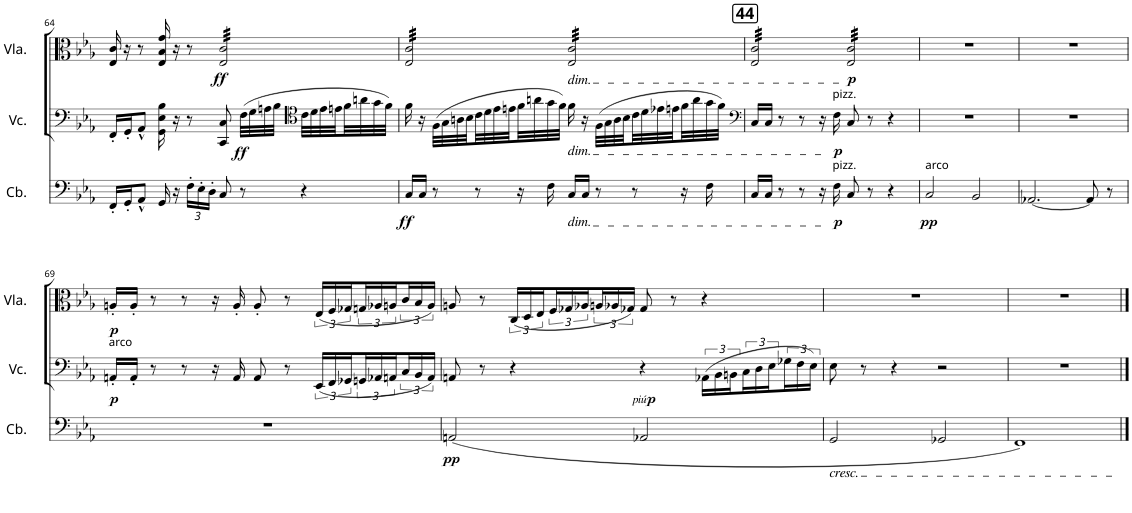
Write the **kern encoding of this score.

**kern	**dynam	**kern	**kern	**dynam
*part2	*part2	*part1	*part1	*part1
*staff3	*staff3	*staff2	*staff1	*staff1/2
*I"Contrabass	*	*I"Viola	*	*
*I'Cb.	*	*I'Vla.	*	*
!!LO:PB:g=z
*clefF4	*	*clefF4	*clefC3	*
*Trd7c12	*	*	*	*
*k[b-e-a-]	*	*k[b-e-a-]	*k[b-e-a-]	*
*M4/4	*	*M4/4	*M4/4	*
=64	=64	=64	=64	=64
16FF'/LL	.	16FF'/LL	16E-/ 16c/	.
16GG'/J	.	16GG'/J	16r	.
8AA-^^/J	.	8AA-^^/J	8r	.
16GG/	.	16GG\ 16E-\ 16B-\	16E-/ 16B-/ 16g/	.
16r	.	16r	16r	.
*Xbrackettup	*	*	*	*
24F'\LL	.	8r	8r	.
24E-'\	.	.	.	.
24D'\JJ	.	.	.	.
!	!	!	!	!LO:DY:b
*	*	*	*tremolo	*
8C/	.	8CC/ 8C/	32E-/ 32c/LLL	ff
.	.	.	32E-/ 32c/	.
.	.	.	32E-/ 32c/	.
.	.	.	32E-/ 32c/	.
!	!	!	!	!LO:DY:b=2
8r	.	(32F\LLL	32E-/ 32c/	ff
.	.	32G\	32E-/ 32c/	.
.	.	32An\	32E-/ 32c/	.
.	.	32B-\JJJ	32E-/ 32c/	.
*	*	*clefC4	*	*
4r	.	32c\LLL	32E-/ 32c/	.
.	.	32d\	32E-/ 32c/	.
.	.	32e-\	32E-/ 32c/	.
.	.	32en\	32E-/ 32c/	.
.	.	32f\	32E-/ 32c/	.
.	.	32an\	32E-/ 32c/	.
.	.	32g\	32E-/ 32c/	.
.	.	32f\JJJ)	32E-/ 32c/JJJ	.
=65	=65	=65	=65	=65
!	!LO:DY:b	!	!	!
16C'/LL	ff	16f\	32E-/ 32c/LLL	.
.	.	.	32E-/ 32c/	.
16C'/JJ	.	16r	32E-/ 32c/	.
.	.	.	32E-/ 32c/	.
8r	.	(32F\LLL	32E-/ 32c/	.
.	.	32G\	32E-/ 32c/	.
.	.	32An\	32E-/ 32c/	.
.	.	32B-\JJ	32E-/ 32c/	.
8r	.	32c\LL	32E-/ 32c/	.
.	.	32d\	32E-/ 32c/	.
.	.	32e-\	32E-/ 32c/	.
.	.	32en\	32E-/ 32c/	.
16r	.	32f\	32E-/ 32c/	.
.	.	32an\	32E-/ 32c/	.
16F\	.	32g\	32E-/ 32c/	.
.	.	32f\JJJ)	32E-/ 32c/JJJ	.
!	!	!	!LO:TX:b:i:t=dim.	!
!	!	!LO:TX:b:i:t=dim.	!	!
!LO:TX:b:i:t=dim.	!	!	!	!
16C'/LL	.	16f\	32E-/ 32c/LLL	.
.	.	.	32E-/ 32c/	.
16C'/JJ	.	16r	32E-/ 32c/	.
.	.	.	32E-/ 32c/	.
8r	.	(32F\LLL	32E-/ 32c/	.
.	.	32G\	32E-/ 32c/	.
.	.	32A\	32E-/ 32c/	.
.	.	32B-\JJ	32E-/ 32c/	.
8r	.	32c\LL	32E-/ 32c/	.
.	.	32d\	32E-/ 32c/	.
.	.	32e-X\	32E-/ 32c/	.
.	.	32en\	32E-/ 32c/	.
16r	.	32f\	32E-/ 32c/	.
.	.	32a\	32E-/ 32c/	.
16F\	.	32g\	32E-/ 32c/	.
.	.	32f\JJJ)	32E-/ 32c/JJJ	.
=66	=66	=66	=66	=66
*	*	*clefF4	*	*
16C'/LL	.	16C'/LL	32E-/ 32c/LLL	.
.	.	.	32E-/ 32c/	.
16C'/JJ	.	16C'/JJ	32E-/ 32c/	.
.	.	.	32E-/ 32c/	.
8r	.	8r	32E-/ 32c/	.
.	.	.	32E-/ 32c/	.
.	.	.	32E-/ 32c/	.
.	.	.	32E-/ 32c/	.
8r	.	8r	32E-/ 32c/	.
.	.	.	32E-/ 32c/	.
.	.	.	32E-/ 32c/	.
.	.	.	32E-/ 32c/	.
16r	.	16r	32E-/ 32c/	.
.	.	.	32E-/ 32c/	.
!	!	!LO:TX:a:t=pizz.	!	!
!LO:TX:a:t=pizz.	!	!	!	!
!	!LO:DY:b	!	!	!LO:DY:b=2
16F\	p	16F\	32E-/ 32c/	p
.	.	.	32E-/ 32c/JJJ	.
!	!	!	!	!LO:DY:b
8C/	.	8C/	32E-/ 32c/LLL	p
.	.	.	32E-/ 32c/	.
.	.	.	32E-/ 32c/	.
.	.	.	32E-/ 32c/	.
8r	.	8r	32E-/ 32c/	.
.	.	.	32E-/ 32c/	.
.	.	.	32E-/ 32c/	.
.	.	.	32E-/ 32c/	.
4r	.	4r	32E-/ 32c/	.
.	.	.	32E-/ 32c/	.
.	.	.	32E-/ 32c/	.
.	.	.	32E-/ 32c/	.
.	.	.	32E-/ 32c/	.
.	.	.	32E-/ 32c/	.
.	.	.	32E-/ 32c/	.
.	.	.	32E-/ 32c/JJJ	.
*	*	*	*Xtremolo	*
=67	=67	=67	=67	=67
!LO:TX:a:t=arco	!	!	!	!
!	!LO:DY:b	!	!	!
2C/	pp	1r	1r	.
2BB-/	.	.	.	.
=68	=68	=68	=68	=68
[2.AA-X/	.	1r	1r	.
8AA-/]	.	.	.	.
8r	.	.	.	.
!!LO:LB:g=z
=69	=69	=69	=69	=69
!	!	!LO:TX:a:t=arco	!	!
!	!	!	!	!LO:DY:b=2
!	!	!	!	!LO:DY:n=1:b
1r	.	16AAn'/LL	16An'/LL	p p
.	.	16AA'/JJ	16A'/JJ	.
.	.	8r	8r	.
.	.	8r	8r	.
.	.	16r	16r	.
.	.	16AA/	16A'/	.
.	.	8AA/	8A'/	.
.	.	8r	8r	.
*	*	*	*Xbrackettup	*
.	.	(36EE-/LL	(36E-/LL	.
.	.	36FF/	36F/	.
.	.	36GG-X/J	36G-X/J	.
.	.	36GGn/L	36Gn/L	.
.	.	36AA-X/	36A-X/	.
.	.	36AAn/J	36An/J	.
.	.	36C/L	36c/L	.
.	.	36BB-/	36B-/	.
.	.	36AA/JJ)	36A/JJ)	.
=70	=70	=70	=70	=70
!	!LO:DY:b	!	!	!
(<2AAn/	pp	8AAn/	8An/	.
.	.	8r	8r	.
.	.	4r	(36C/LL	.
.	.	.	36D/	.
.	.	.	36E-/J	.
.	.	.	36F/L	.
.	.	.	36G-X/	.
.	.	.	36A-X/J	.
.	.	.	36An/L	.
.	.	.	36A-X/	.
.	.	.	36G-X/JJ)	.
!	!	!	!	!LO:DY:b=2
!	!	!	!	!LO:DY:n=1:b=2
2AA-X/	.	4r	8G-/	other-dynamics p
.	.	.	8r	.
.	.	(36AA-X\LL	4r	.
.	.	36BB-\	.	.
.	.	36BBn\J	.	.
.	.	36C\L	.	.
.	.	36D\	.	.
.	.	36E-\J	.	.
.	.	36G-X\L	.	.
.	.	36F\	.	.
.	.	36E-\JJ)	.	.
=71	=71	=71	=71	=71
!LO:TX:b:i:t=cresc.	!	!	!	!
2GG/	.	8E-\	1r	.
.	.	8r	.	.
.	.	4r	.	.
2GG-X/	.	2r	.	.
=72	=72	=72	=72	=72
1FF)	.	1r	1r	.
==	==	==	==	==
*-	*-	*-	*-	*-
